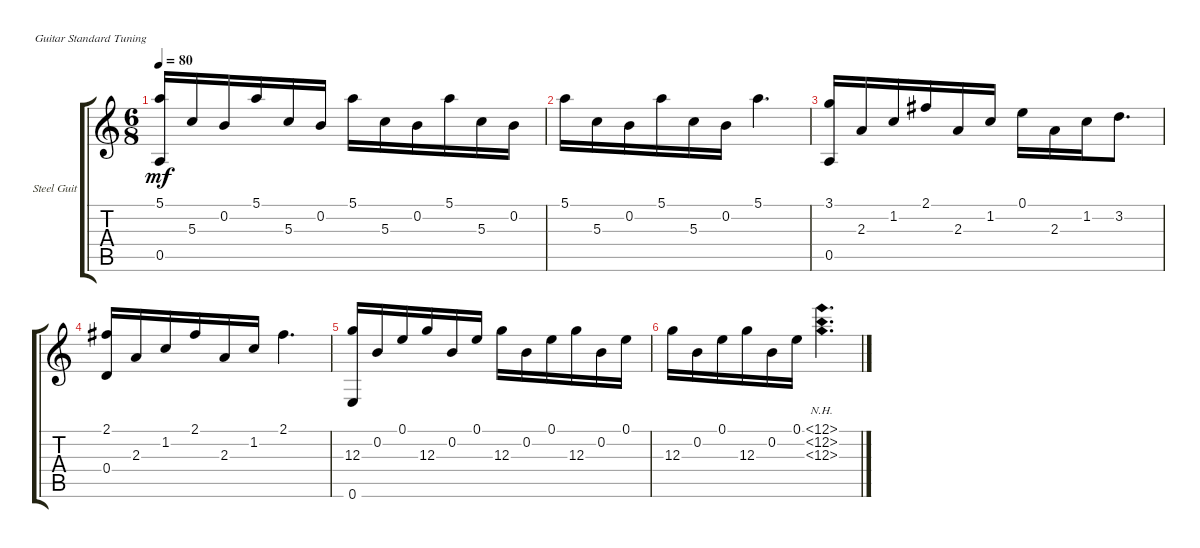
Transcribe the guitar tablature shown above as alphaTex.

\defaultSystemsLayout 4
\bracketExtendMode groupsimilarinstruments
\firstSystemTrackNameOrientation horizontal
\otherSystemsTrackNameOrientation horizontal
\track ("Steel Guitar" "Steel Guit") {instrument acousticguitarsteel}
\staff {score tabs}
\tuning (E4 B3 G3 D3 A2 E2)
\ts (6 8)
\tempo 80
\clef g2
\ks c
(5.1 0.5).16{dy mf} 5.3.16 0.2.16 5.1.16 5.3.16 0.2.16 5.1.16 5.3.16 0.2.16 5.1.16 5.3.16 0.2.16 |
5.1.16 5.3.16 0.2.16 5.1.16 5.3.16 0.2.16 5.1.4{d} |
(3.1 0.5).16 2.3.16 1.2.16 2.1.16 2.3.16 1.2.16 0.1.16 2.3.16 1.2.16 3.2.8{d} |
(2.1 0.4).16 2.3.16 1.2.16 2.1.16 2.3.16 1.2.16 2.1.4{d} |
(0.6 12.3).16 0.2.16 0.1.16 12.3.16 0.2.16 0.1.16 12.3.16 0.2.16 0.1.16 12.3.16 0.2.16 0.1.16 |
12.3.16 0.2.16 0.1.16 12.3.16 0.2.16 0.1.16 (12.3{nh} 12.2{nh} 12.1{nh}).4{d}
